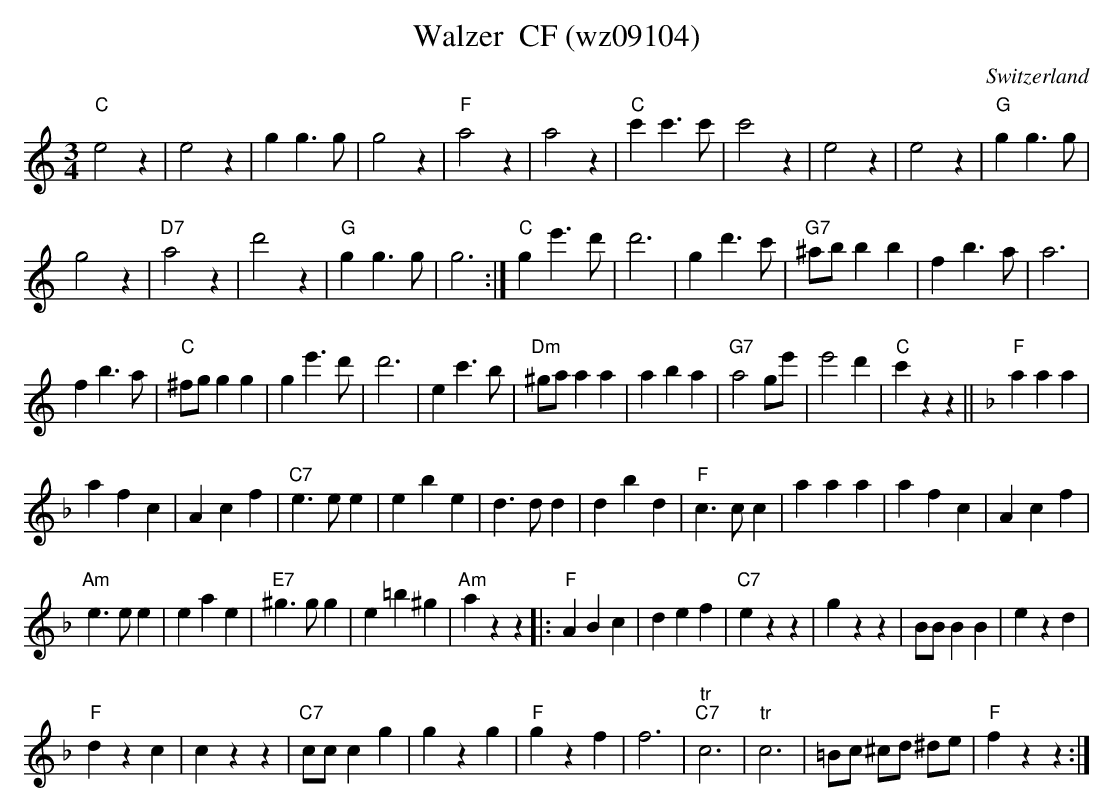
X:1
T: Walzer  CF (wz09104)
M:3/4
L:1/4
O:Switzerland
K:C major
"C"e2z | e2z | gg>g | g2z | "F"a2z | a2z |  "C"c'c'>c' | c'2z | e2z | e2z | "G"gg>g |
g2z | "D7"a2z | d'2z | "G"gg>g | g3 :| "C"ge'>d' | d'3 | gd'>c' | "G7"^a/b/bb | fb>a | a3 |
fb>a | "C"^f/g/gg | ge'>d' | d'3 | ec'>b | "Dm"^g/a/aa | aba | "G7"a2 g/e'/ | e'2d' | "C"c'zz || [K:F] "F"aaa |
afc | Acf | "C7"e>ee | ebe | d>dd | dbd | "F"c>cc | aaa | afc | Acf |
"Am"e>ee | eae | "E7"^g>gg | e=b^g | "Am"azz |: "F"ABc | def | "C7"ezz | gzz | B/B/BB | ezd |
"F"dzc | czz | "C7"c/c/cg | gzg | "F"gzf | f3 | "tr""C7"c3 | "tr"c3 | =B/c/ ^c/d/ ^d/e/ | "F"fzz :|
